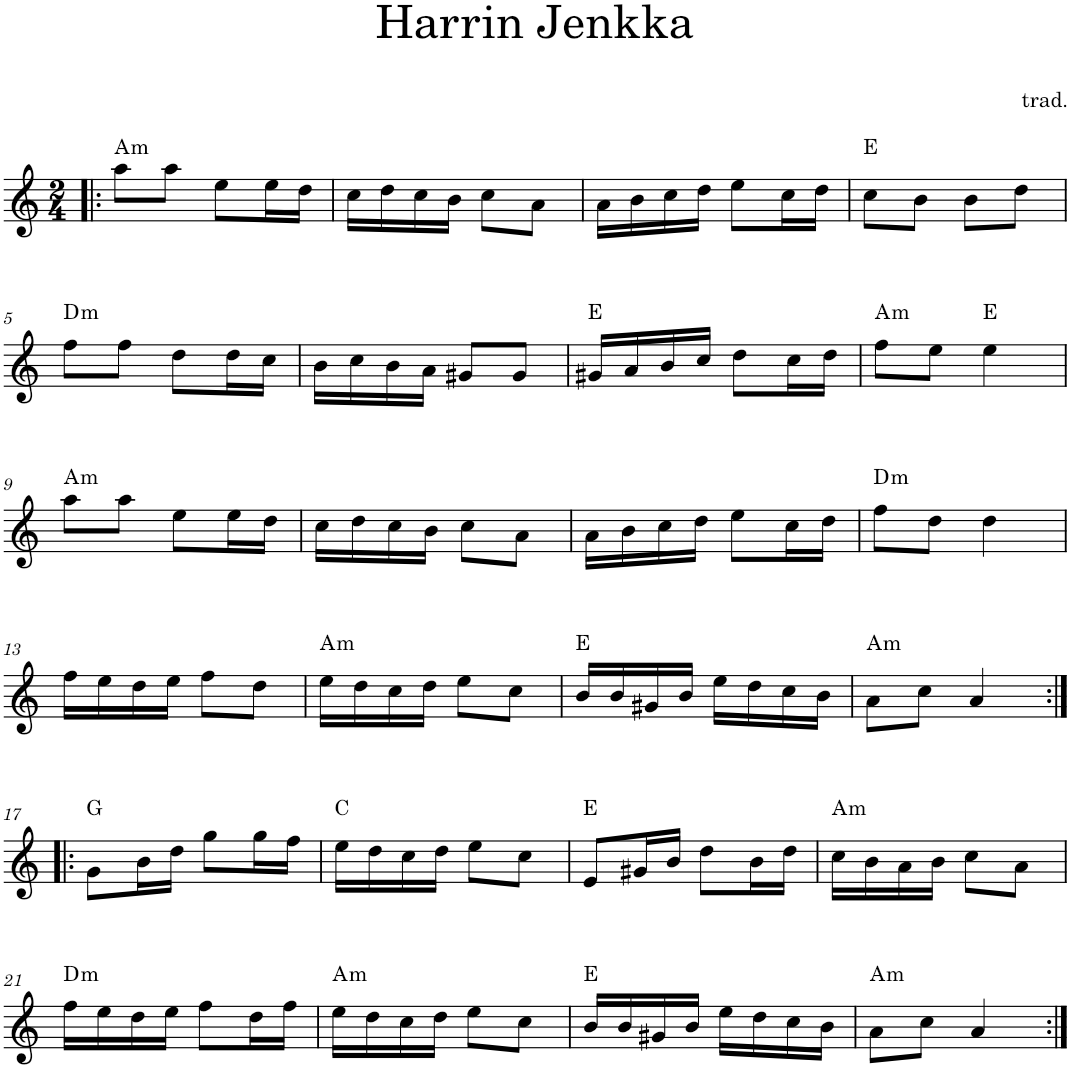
**kern	**harte
*part1	*part1
*staff1	*
*I"Piano	*
*I'Pno.	*
*clefG2	*
*k[]	*
*M2/4	*
=1!|:	=1!|:
!	!LO:H:kt=m
8aa\L	A:min
8aa\J	.
8ee\L	.
16ee\L	.
16dd\JJ	.
=2	=2
16cc\LL	.
16dd\	.
16cc\	.
16b\JJ	.
8cc\L	.
8a\J	.
=3	=3
16a\LL	.
16b\	.
16cc\	.
16dd\JJ	.
8ee\L	.
16cc\L	.
16dd\JJ	.
=4	=4
8cc\L	E:maj
8b\J	.
8b\L	.
8dd\J	.
!!LO:LB:g=z
=5	=5
!	!LO:H:kt=m
8ff\L	D:min
8ff\J	.
8dd\L	.
16dd\L	.
16cc\JJ	.
=6	=6
16b\LL	.
16cc\	.
16b\	.
16a\JJ	.
8g#X/L	.
8g#/J	.
=7	=7
16g#X/LL	E:maj
16a/	.
16b/	.
16cc/JJ	.
8dd\L	.
16cc\L	.
16dd\JJ	.
=8	=8
!	!LO:H:kt=m
8ff\L	A:min
8ee\J	.
4ee\	E:maj
!!LO:LB:g=z
=9	=9
!	!LO:H:kt=m
8aa\L	A:min
8aa\J	.
8ee\L	.
16ee\L	.
16dd\JJ	.
=10	=10
16cc\LL	.
16dd\	.
16cc\	.
16b\JJ	.
8cc\L	.
8a\J	.
=11	=11
16a\LL	.
16b\	.
16cc\	.
16dd\JJ	.
8ee\L	.
16cc\L	.
16dd\JJ	.
=12	=12
!	!LO:H:kt=m
8ff\L	D:min
8dd\J	.
4dd\	.
!!LO:LB:g=z
=13	=13
16ff\LL	.
16ee\	.
16dd\	.
16ee\JJ	.
8ff\L	.
8dd\J	.
=14	=14
!	!LO:H:kt=m
16ee\LL	A:min
16dd\	.
16cc\	.
16dd\JJ	.
8ee\L	.
8cc\J	.
=15	=15
16b/LL	E:maj
16b/	.
16g#X/	.
16b/JJ	.
16ee\LL	.
16dd\	.
16cc\	.
16b\JJ	.
=16	=16
!	!LO:H:kt=m
8a\L	A:min
8cc\J	.
4a/	.
!!LO:LB:g=z
=17:|!|:	=17:|!|:
8g\L	G:maj
16b\L	.
16dd\JJ	.
8gg\L	.
16gg\L	.
16ff\JJ	.
=18	=18
16ee\LL	C:maj
16dd\	.
16cc\	.
16dd\JJ	.
8ee\L	.
8cc\J	.
=19	=19
8e/L	E:maj
16g#X/L	.
16b/JJ	.
8dd\L	.
16b\L	.
16dd\JJ	.
=20	=20
!	!LO:H:kt=m
16cc\LL	A:min
16b\	.
16a\	.
16b\JJ	.
8cc\L	.
8a\J	.
!!LO:LB:g=z
=21	=21
!	!LO:H:kt=m
16ff\LL	D:min
16ee\	.
16dd\	.
16ee\JJ	.
8ff\L	.
16dd\L	.
16ff\JJ	.
=22	=22
!	!LO:H:kt=m
16ee\LL	A:min
16dd\	.
16cc\	.
16dd\JJ	.
8ee\L	.
8cc\J	.
=23	=23
16b/LL	E:maj
16b/	.
16g#X/	.
16b/JJ	.
16ee\LL	.
16dd\	.
16cc\	.
16b\JJ	.
=24	=24
!	!LO:H:kt=m
8a\L	A:min
8cc\J	.
4a/	.
=:|!	=:|!
*-	*-
